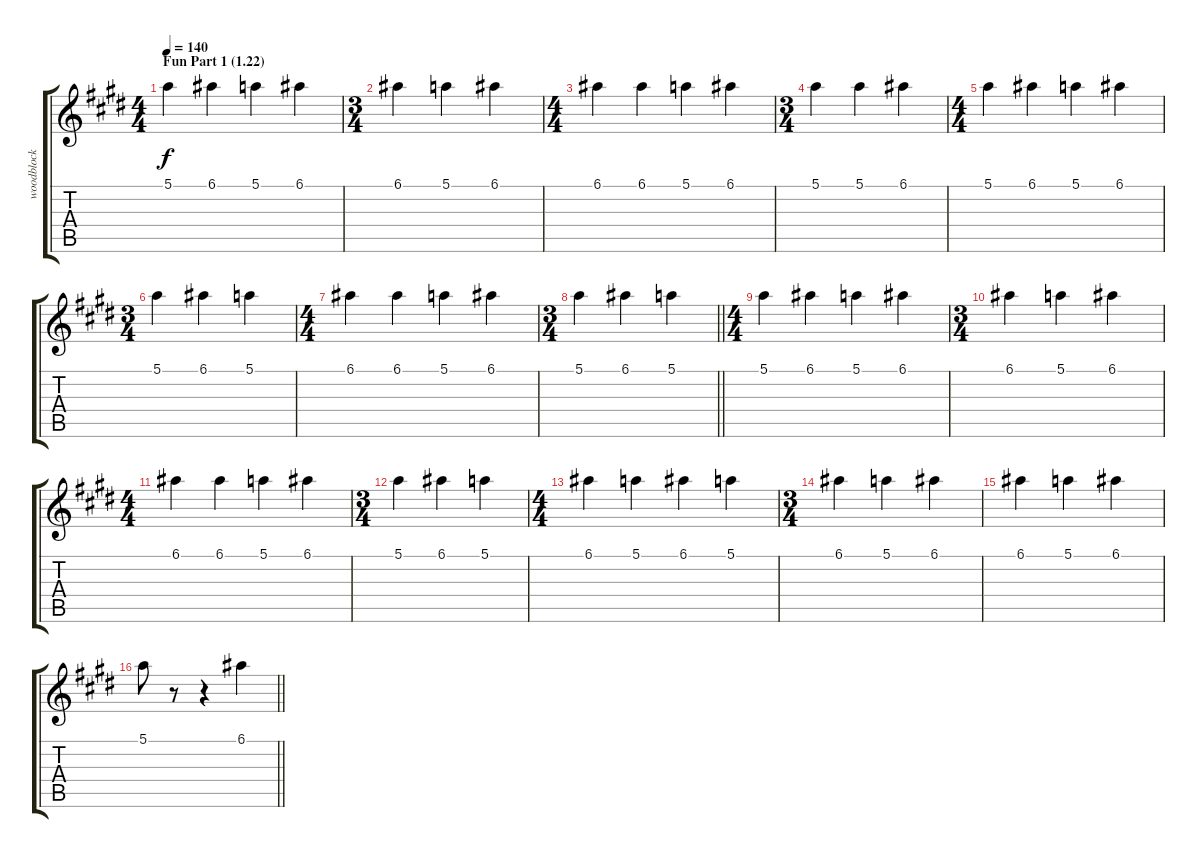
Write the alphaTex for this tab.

\track ("woodblock" "woodblock") {instrument woodblock}
\staff {score tabs}
\tuning (E5 B4 G4 D4 A3 E3) {hide}
\ts (4 4)
\section ("" "Fun Part 1 (1.22)")
\tempo 140
\clef g2
\ks e
5.1.4{dy f} 6.1.4 5.1.4 6.1.4 |
\ts (3 4)
6.1.4 5.1.4 6.1.4 |
\ts (4 4)
6.1.4 6.1.4 5.1.4 6.1.4 |
\ts (3 4)
5.1.4 5.1.4 6.1.4 |
\ts (4 4)
5.1.4 6.1.4 5.1.4 6.1.4 |
\ts (3 4)
5.1.4 6.1.4 5.1.4 |
\ts (4 4)
6.1.4 6.1.4 5.1.4 6.1.4 |
\ts (3 4)
\barLineRight lightlight
5.1.4 6.1.4 5.1.4 |
\ts (4 4)
5.1.4 6.1.4 5.1.4 6.1.4 |
\ts (3 4)
6.1.4 5.1.4 6.1.4 |
\ts (4 4)
6.1.4 6.1.4 5.1.4 6.1.4 |
\ts (3 4)
5.1.4 6.1.4 5.1.4 |
\ts (4 4)
6.1.4 5.1.4 6.1.4 5.1.4 |
\ts (3 4)
6.1.4 5.1.4 6.1.4 |
6.1.4 5.1.4 6.1.4 |
\barLineRight lightlight
5.1.8 r.8 r.4 6.1.4
